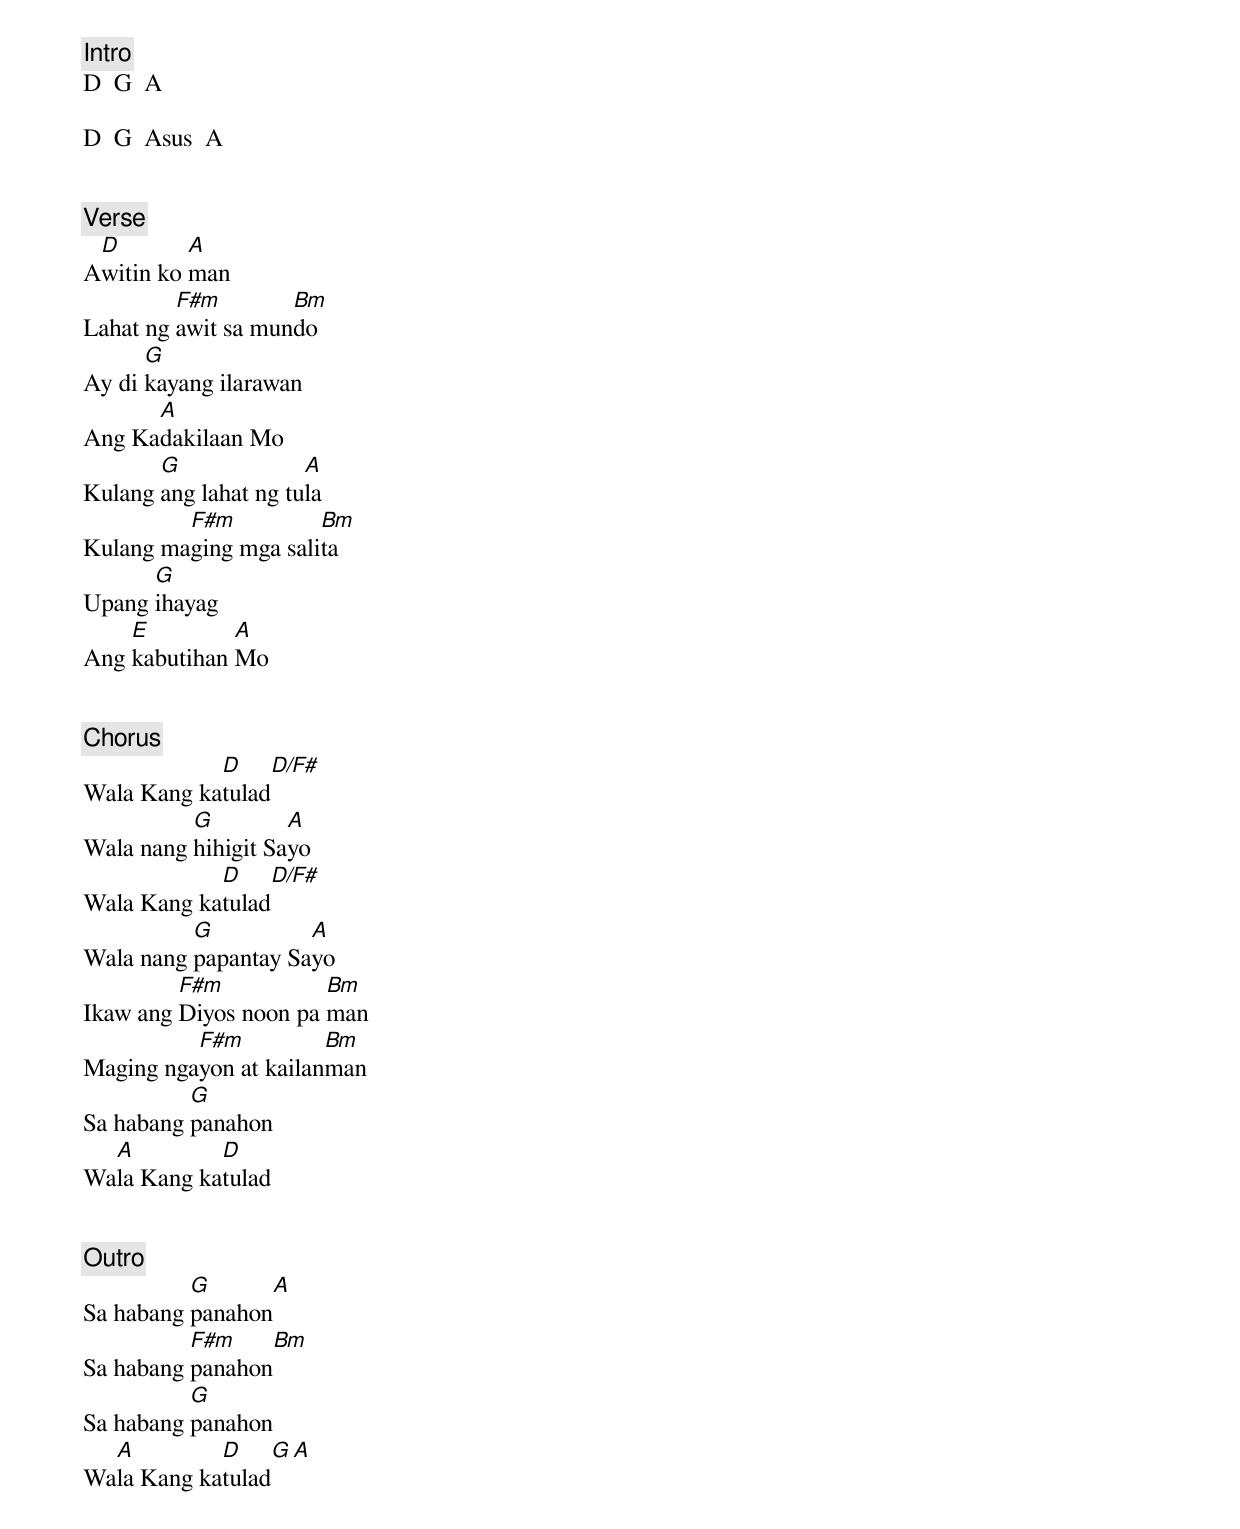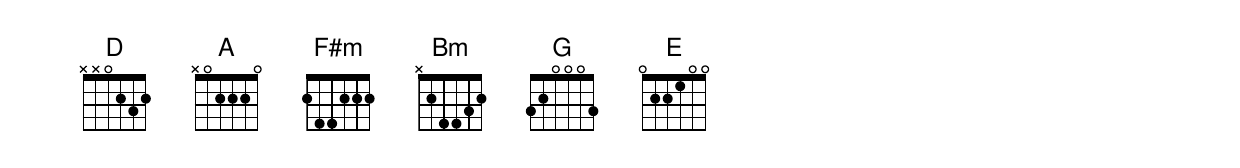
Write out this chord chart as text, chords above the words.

[Intro]
D  G  A

D  G  Asus  A


[Verse]
 D        A
Awitin ko man
         F#m        Bm
Lahat ng awit sa mundo
      G
Ay di kayang ilarawan
      A
Ang Kadakilaan Mo
       G              A
Kulang ang lahat ng tula
         F#m          Bm
Kulang maging mga salita
      G
Upang ihayag
    E         A
Ang kabutihan Mo


[Chorus]
            D     D/F#
Wala Kang katulad
          G         A
Wala nang hihigit Sayo
            D     D/F#
Wala Kang katulad
          G          A
Wala nang papantay Sayo
         F#m           Bm
Ikaw ang Diyos noon pa man
          F#m          Bm
Maging ngayon at kailanman
          G
Sa habang panahon
  A         D
Wala Kang katulad


[Outro]
          G      A
Sa habang panahon
          F#m    Bm
Sa habang panahon
          G
Sa habang panahon
  A         D     G  A
Wala Kang katulad
